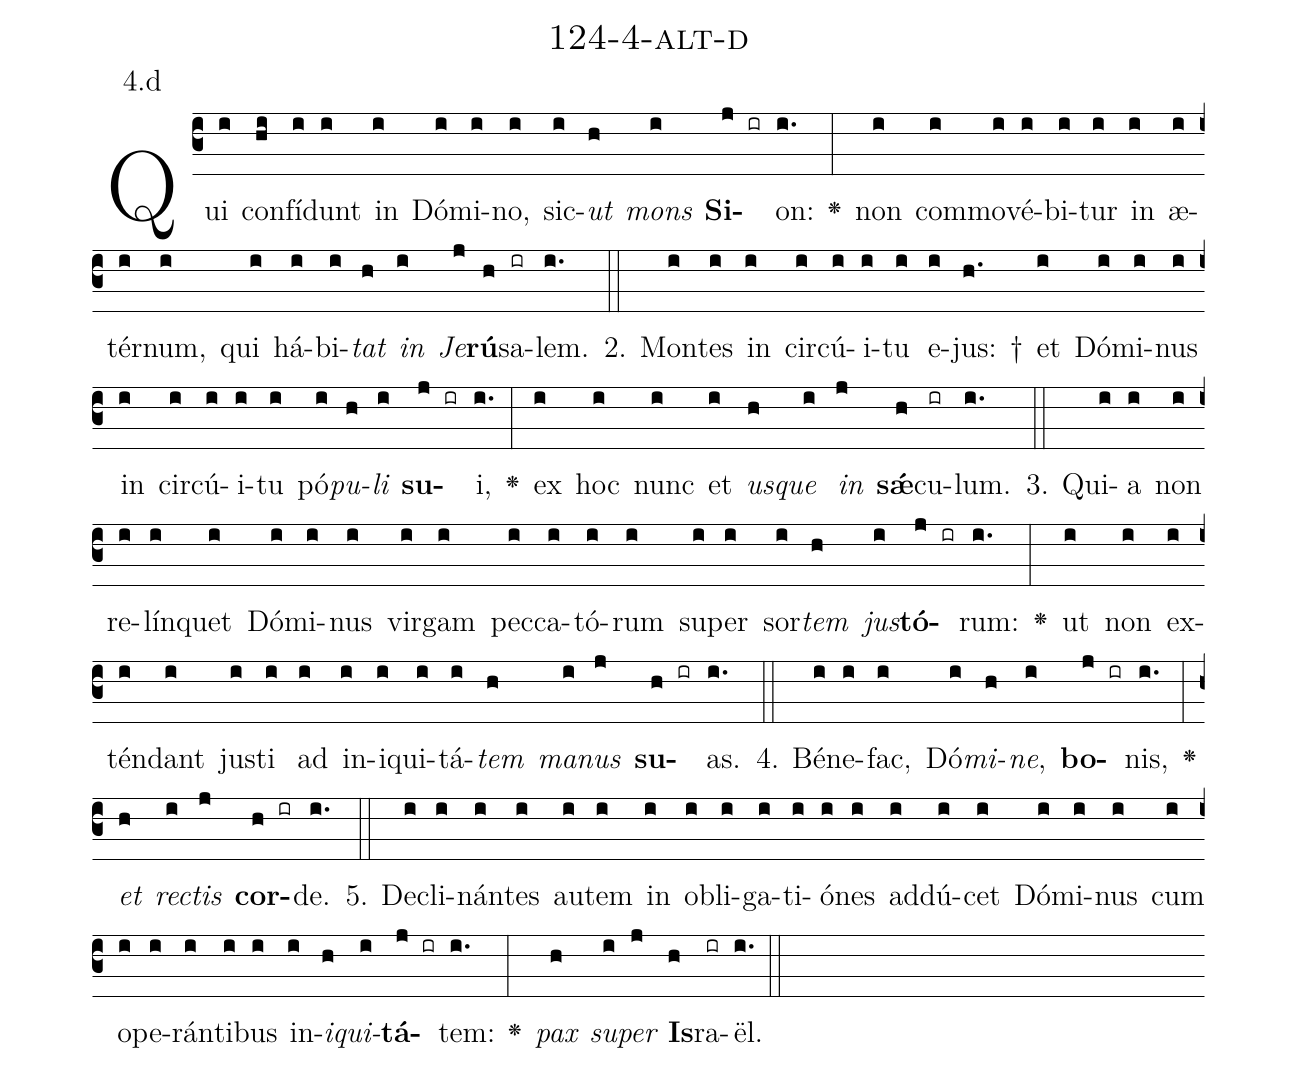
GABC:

name: 124-4-alt-d;
annotation: 4.d;
%%
(c3)Qui(i) con(hi)fí(i)dunt(i) in(i) Dó(i)mi(i)no,(i) sic(i)<i>ut</i>(h) <i>mons</i>(i) <b>Si</b>(j ir)on:(i.) <v>\greheightstar</v>(:) non(i) com(i)mo(i)vé(i)bi(i)tur(i) in(i) æ(i)tér(i)num,(i) qui(i) há(i)bi(i)<i>tat</i>(h) <i>in</i>(i) <i>Je</i>(j)<b>rú</b>(h)sa(ir)lem.(i.) (::)
2. Mon(i)tes(i) in(i) cir(i)cú(i)i(i)tu(i) e(i)jus: †(h.) et(i) Dó(i)mi(i)nus(i) in(i) cir(i)cú(i)i(i)tu(i) pó(i)<i>pu</i>(h)<i>li</i>(i) <b>su</b>(j ir)i,(i.) <v>\greheightstar</v>(:) ex(i) hoc(i) nunc(i) et(i) <i>us</i>(h)<i>que</i>(i) <i>in</i>(j) <b>sǽ</b>(h)cu(ir)lum.(i.) (::)
3. Qui(i)a(i) non(i) re(i)lín(i)quet(i) Dó(i)mi(i)nus(i) vir(i)gam(i) pec(i)ca(i)tó(i)rum(i) su(i)per(i) sor(i)<i>tem</i>(h) <i>jus</i>(i)<b>tó</b>(j ir)rum:(i.) <v>\greheightstar</v>(:) ut(i) non(i) ex(i)tén(i)dant(i) jus(i)ti(i) ad(i) in(i)i(i)qui(i)tá(i)<i>tem</i>(h) <i>ma</i>(i)<i>nus</i>(j) <b>su</b>(h ir)as.(i.) (::)
4. Bé(i)ne(i)fac,(i) Dó(i)<i>mi</i>(h)<i>ne</i>,(i) <b>bo</b>(j ir)nis,(i.) <v>\greheightstar</v>(:) <i>et</i>(h) <i>rec</i>(i)<i>tis</i>(j) <b>cor</b>(h ir)de.(i.) (::)
5. De(i)cli(i)nán(i)tes(i) au(i)tem(i) in(i) ob(i)li(i)ga(i)ti(i)ó(i)nes(i) ad(i)dú(i)cet(i) Dó(i)mi(i)nus(i) cum(i) o(i)pe(i)rán(i)ti(i)bus(i) in(i)<i>i</i>(h)<i>qui</i>(i)<b>tá</b>(j ir)tem:(i.) <v>\greheightstar</v>(:) <i>pax</i>(h) <i>su</i>(i)<i>per</i>(j) <b>Is</b>(h)ra(ir)ël.(i.) (::)
